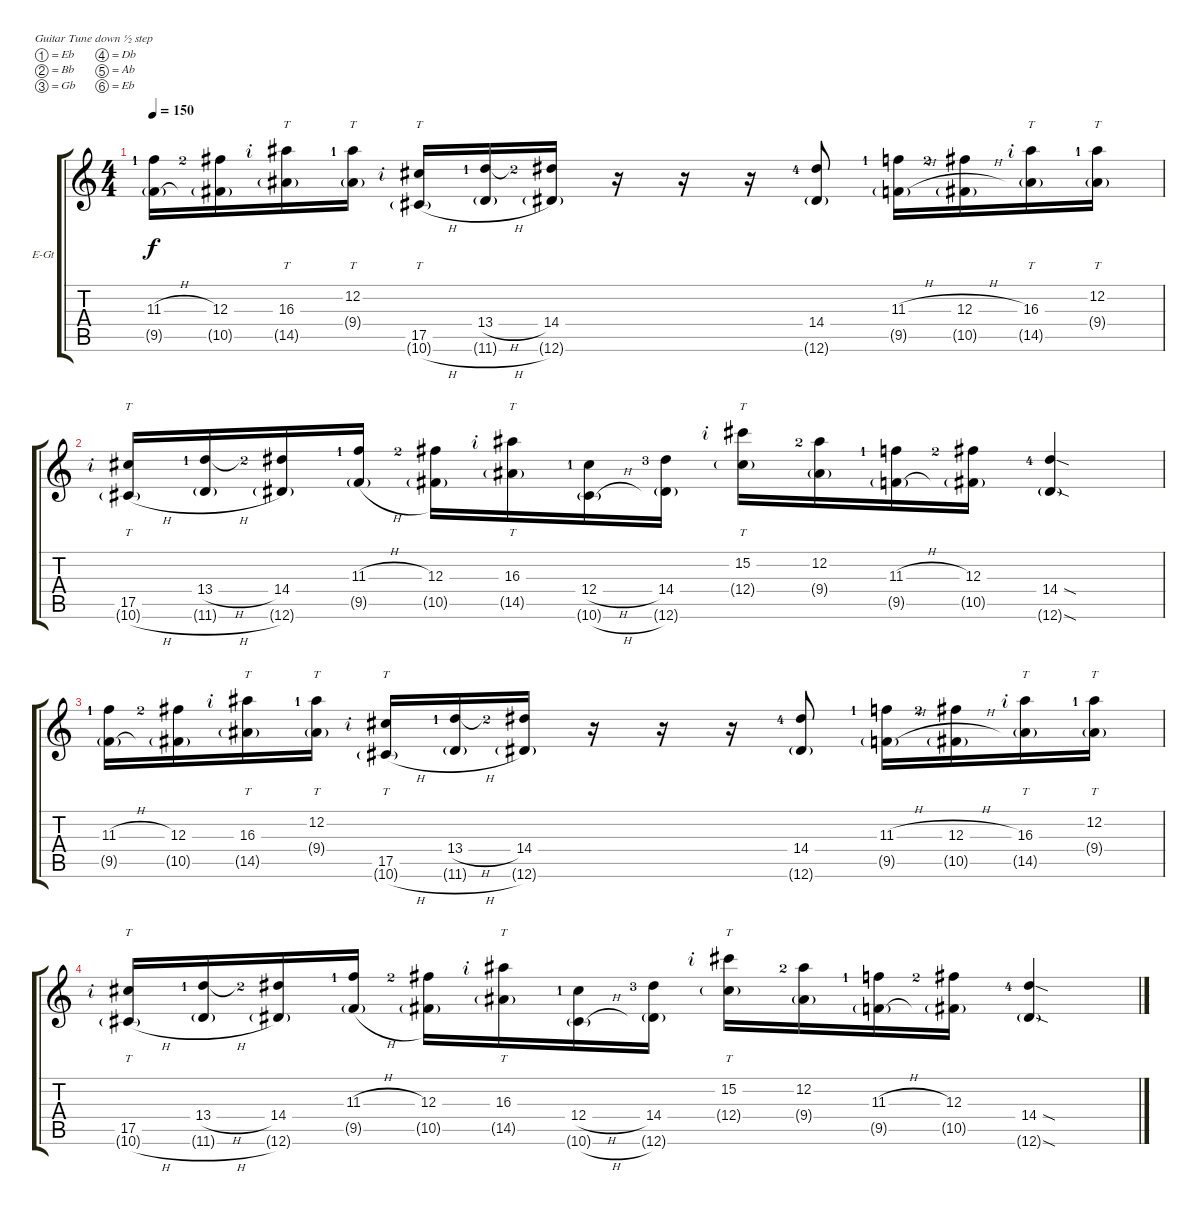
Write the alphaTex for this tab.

\bracketExtendMode groupsimilarinstruments
\firstSystemTrackNameOrientation horizontal
\otherSystemsTrackNameOrientation horizontal
\track ("Luke Hoskin" "E-Gt") {instrument distortionguitar}
\staff {score tabs}
\tuning (Eb4 Bb3 Gb3 Db3 Ab2 Eb2)
\ts (4 4)
\beaming (8 2 2 2 2)
\tempo 150
\clef g2
\ks c
(11.3{h lf 2} 9.5{h g}).16{dy f instrument distortionguitar} (12.3{lf 3} 10.5{g}).16 (16.3{rf 2} 14.5{g}).16{tt} (12.2{lf 2} 9.4{g}).16{tt} (17.5{rf 2} 10.6{h g}).16{tt} (13.4{h lf 2} 11.6{h g}).16 (14.4{lf 3} 12.6{g}).16 r.16 r.16 r.16 (14.4{lf 5} 12.6{g}).8 (11.3{h lf 2} 9.5{h g}).16 (12.3{h lf 3} 10.5{h g}).16 (16.3{rf 2} 14.5{g}).16{tt} (12.2{lf 2} 9.4{g}).16{tt} |
(17.5{rf 2} 10.6{h g}).16{tt} (13.4{h lf 2} 11.6{h g}).16 (14.4{lf 3} 12.6{g}).16 (11.3{h lf 2} 9.5{h g}).16 (12.3{lf 3} 10.5{g}).16 (16.3{rf 2} 14.5{g}).16{tt} (12.4{h lf 2} 10.6{h g}).16 (14.4{lf 4} 12.6{g}).16 (15.2{rf 2} 12.4{g}).16{tt} (12.2{lf 3} 9.4{g}).16 (11.3{h lf 2} 9.5{h g}).16 (12.3{lf 3} 10.5{g}).16 (14.4{sod lf 5} 12.6{sod g}).4 |
(11.3{h lf 2} 9.5{h g}).16 (12.3{lf 3} 10.5{g}).16 (16.3{rf 2} 14.5{g}).16{tt} (12.2{lf 2} 9.4{g}).16{tt} (17.5{rf 2} 10.6{h g}).16{tt} (13.4{h lf 2} 11.6{h g}).16 (14.4{lf 3} 12.6{g}).16 r.16 r.16 r.16 (14.4{lf 5} 12.6{g}).8 (11.3{h lf 2} 9.5{h g}).16 (12.3{h lf 3} 10.5{h g}).16 (16.3{rf 2} 14.5{g}).16{tt} (12.2{lf 2} 9.4{g}).16{tt} |
(17.5{rf 2} 10.6{h g}).16{tt} (13.4{h lf 2} 11.6{h g}).16 (14.4{lf 3} 12.6{g}).16 (11.3{h lf 2} 9.5{h g}).16 (12.3{lf 3} 10.5{g}).16 (16.3{rf 2} 14.5{g}).16{tt} (12.4{h lf 2} 10.6{h g}).16 (14.4{lf 4} 12.6{g}).16 (15.2{rf 2} 12.4{g}).16{tt} (12.2{lf 3} 9.4{g}).16 (11.3{h lf 2} 9.5{h g}).16 (12.3{lf 3} 10.5{g}).16 (14.4{sod lf 5} 12.6{sod g}).4
